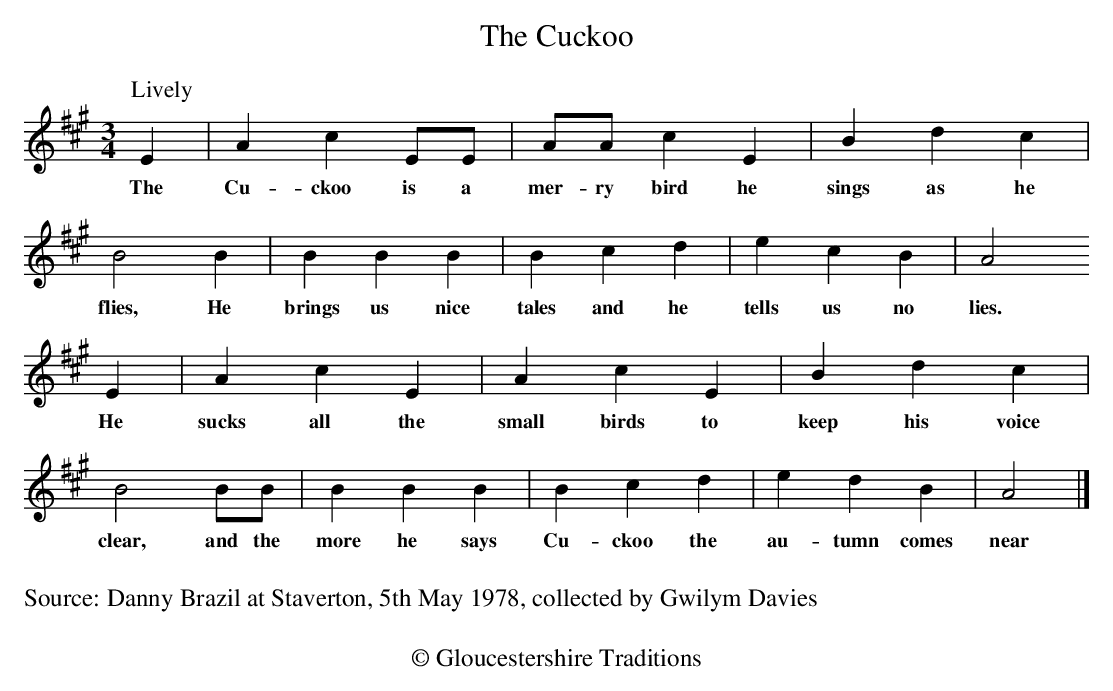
X:1
T: The Cuckoo
M: 3/4
L: 1/4
K: A
[P:Lively]E | AcE/E/ | A/A/cE | Bdc | B2B | BBB | Bcd | ecB | A2
w:The Cu-ckoo is a mer-ry bird he sings as he flies, He brings us nice tales and he tells us no lies.
E | AcE | AcE | Bdc | B2B/B/ | BBB | Bcd | edB | A2 |]
w:He sucks all the small birds to keep his voice clear, and the more he says Cu-ckoo the au-tumn comes near
